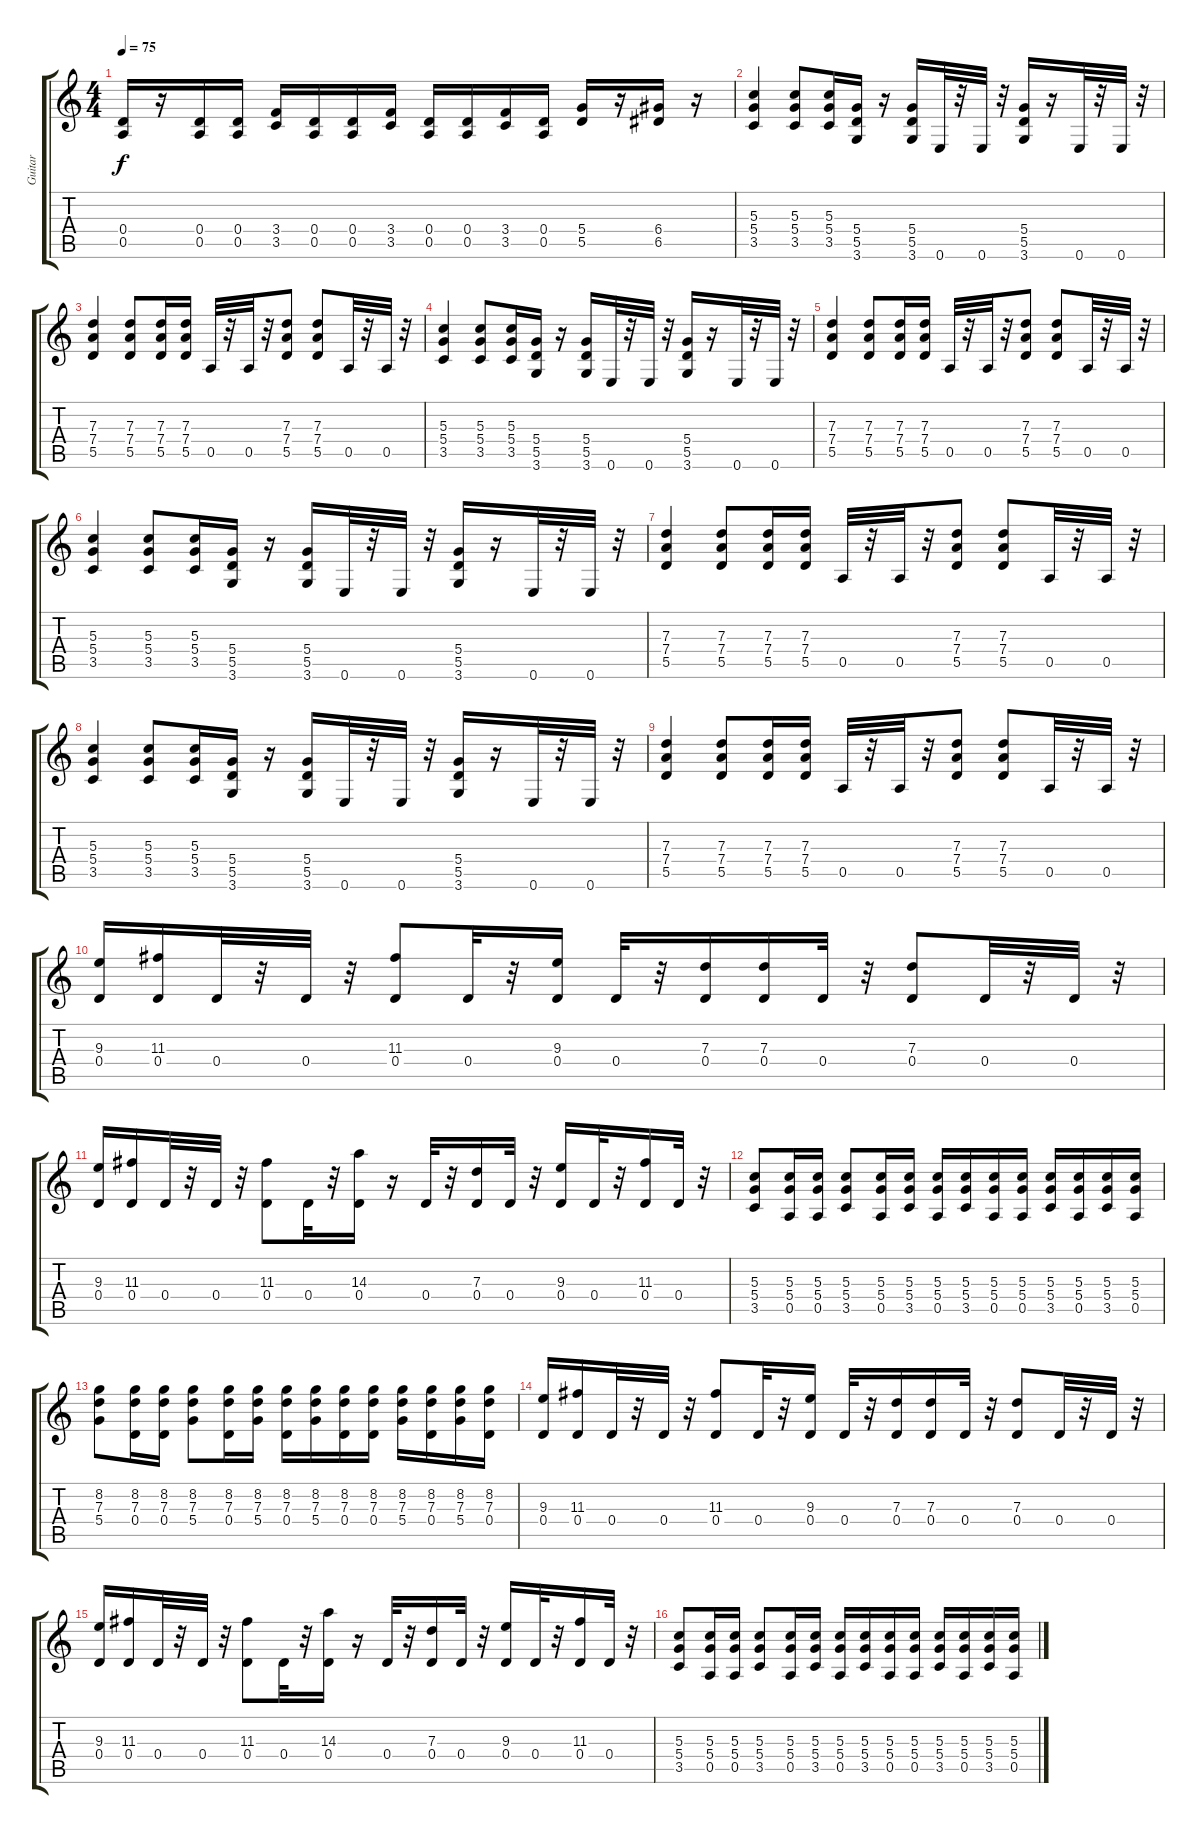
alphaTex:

\track ("Guitar" "Guitar") {instrument overdrivenguitar}
\staff {score tabs}
\tuning (E4 B3 G3 D3 A2 E2) {hide}
\ts (4 4)
\tempo 75
\clef g2
\ks c
(0.4 0.5).16{dy f} r.16 (0.4 0.5).16 (0.4 0.5).16 (3.4 3.5).16 (0.4 0.5).16 (0.4 0.5).16 (3.4 3.5).16 (0.4 0.5).16 (0.4 0.5).16 (3.4 3.5).16 (0.4 0.5).16 (5.4 5.5).16 r.16 (6.4 6.5).16 r.16 |
(5.3 5.4 3.5).4 (5.3 5.4 3.5).8 (5.3 5.4 3.5).16 (5.4 5.5 3.6).16 r.16 (5.4 5.5 3.6).16 0.6.32 r.32 0.6.32 r.32 (5.4 5.5 3.6).16 r.16 0.6.32 r.32 0.6.32 r.32 |
(7.3 7.4 5.5).4 (7.3 7.4 5.5).8 (7.3 7.4 5.5).16 (7.3 7.4 5.5).16 0.5.32 r.32 0.5.32 r.32 (7.3 7.4 5.5).8 (7.3 7.4 5.5).8 0.5.32 r.32 0.5.32 r.32 |
(5.3 5.4 3.5).4 (5.3 5.4 3.5).8 (5.3 5.4 3.5).16 (5.4 5.5 3.6).16 r.16 (5.4 5.5 3.6).16 0.6.32 r.32 0.6.32 r.32 (5.4 5.5 3.6).16 r.16 0.6.32 r.32 0.6.32 r.32 |
(7.3 7.4 5.5).4 (7.3 7.4 5.5).8 (7.3 7.4 5.5).16 (7.3 7.4 5.5).16 0.5.32 r.32 0.5.32 r.32 (7.3 7.4 5.5).8 (7.3 7.4 5.5).8 0.5.32 r.32 0.5.32 r.32 |
(5.3 5.4 3.5).4 (5.3 5.4 3.5).8 (5.3 5.4 3.5).16 (5.4 5.5 3.6).16 r.16 (5.4 5.5 3.6).16 0.6.32 r.32 0.6.32 r.32 (5.4 5.5 3.6).16 r.16 0.6.32 r.32 0.6.32 r.32 |
(7.3 7.4 5.5).4 (7.3 7.4 5.5).8 (7.3 7.4 5.5).16 (7.3 7.4 5.5).16 0.5.32 r.32 0.5.32 r.32 (7.3 7.4 5.5).8 (7.3 7.4 5.5).8 0.5.32 r.32 0.5.32 r.32 |
(5.3 5.4 3.5).4 (5.3 5.4 3.5).8 (5.3 5.4 3.5).16 (5.4 5.5 3.6).16 r.16 (5.4 5.5 3.6).16 0.6.32 r.32 0.6.32 r.32 (5.4 5.5 3.6).16 r.16 0.6.32 r.32 0.6.32 r.32 |
(7.3 7.4 5.5).4 (7.3 7.4 5.5).8 (7.3 7.4 5.5).16 (7.3 7.4 5.5).16 0.5.32 r.32 0.5.32 r.32 (7.3 7.4 5.5).8 (7.3 7.4 5.5).8 0.5.32 r.32 0.5.32 r.32 |
(9.3 0.4).16{instrument overdrivenguitar} (11.3 0.4).16 0.4.32 r.32 0.4.32 r.32 (11.3 0.4).8 0.4.32 r.32 (9.3 0.4).16 0.4.32 r.32 (7.3 0.4).16 (7.3 0.4).16 0.4.32 r.32 (7.3 0.4).8 0.4.32 r.32 0.4.32 r.32 |
(9.3 0.4).16 (11.3 0.4).16 0.4.32 r.32 0.4.32 r.32 (11.3 0.4).8 0.4.32 r.32 (14.3 0.4).16 r.16 0.4.32 r.32 (7.3 0.4).16 0.4.32 r.32 (9.3 0.4).16 0.4.32 r.32 (11.3 0.4).16 0.4.32 r.32 |
(5.3 5.4 3.5).8 (5.3 5.4 0.5).16 (5.3 5.4 0.5).16 (5.3 5.4 3.5).8 (5.3 5.4 0.5).16 (5.3 5.4 3.5).16 (5.3 5.4 0.5).16 (5.3 5.4 3.5).16 (5.3 5.4 0.5).16 (5.3 5.4 0.5).16 (5.3 5.4 3.5).16 (5.3 5.4 0.5).16 (5.3 5.4 3.5).16 (5.3 5.4 0.5).16 |
(8.2 7.3 5.4).8 (8.2 7.3 0.4).16 (8.2 7.3 0.4).16 (8.2 7.3 5.4).8 (8.2 7.3 0.4).16 (8.2 7.3 5.4).16 (8.2 7.3 0.4).16 (8.2 7.3 5.4).16 (8.2 7.3 0.4).16 (8.2 7.3 0.4).16 (8.2 7.3 5.4).16 (8.2 7.3 0.4).16 (8.2 7.3 5.4).16 (8.2 7.3 0.4).16 |
(9.3 0.4).16{instrument overdrivenguitar} (11.3 0.4).16 0.4.32 r.32 0.4.32 r.32 (11.3 0.4).8 0.4.32 r.32 (9.3 0.4).16 0.4.32 r.32 (7.3 0.4).16 (7.3 0.4).16 0.4.32 r.32 (7.3 0.4).8 0.4.32 r.32 0.4.32 r.32 |
(9.3 0.4).16 (11.3 0.4).16 0.4.32 r.32 0.4.32 r.32 (11.3 0.4).8 0.4.32 r.32 (14.3 0.4).16 r.16 0.4.32 r.32 (7.3 0.4).16 0.4.32 r.32 (9.3 0.4).16 0.4.32 r.32 (11.3 0.4).16 0.4.32 r.32 |
(5.3 5.4 3.5).8 (5.3 5.4 0.5).16 (5.3 5.4 0.5).16 (5.3 5.4 3.5).8 (5.3 5.4 0.5).16 (5.3 5.4 3.5).16 (5.3 5.4 0.5).16 (5.3 5.4 3.5).16 (5.3 5.4 0.5).16 (5.3 5.4 0.5).16 (5.3 5.4 3.5).16 (5.3 5.4 0.5).16 (5.3 5.4 3.5).16 (5.3 5.4 0.5).16
